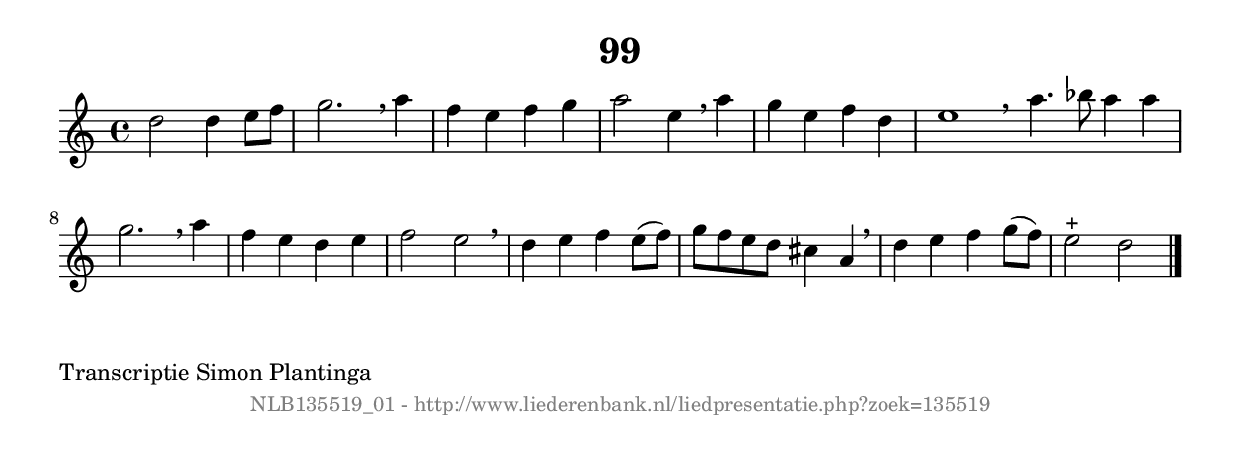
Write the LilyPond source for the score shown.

%
% produced by wce2krn 1.64 (7 June 2014)
%
\version"2.16"
#(append! paper-alist '(("long" . (cons (* 210 mm) (* 2000 mm)))))
#(set-default-paper-size "long")
sb = {\breathe}
mBreak = {\breathe }
bBreak = {\breathe }
x = {\once\override NoteHead #'style = #'cross }
gl=\glissando
itime={\override Staff.TimeSignature #'stencil = ##f }
ficta = {\once\set suggestAccidentals = ##t}
fine = {\once\override Score.RehearsalMark #'self-alignment-X = #1 \mark \markup {\italic{Fine}}}
dc = {\once\override Score.RehearsalMark #'self-alignment-X = #1 \mark \markup {\italic{D.C.}}}
dcf = {\once\override Score.RehearsalMark #'self-alignment-X = #1 \mark \markup {\italic{D.C. al Fine}}}
dcc = {\once\override Score.RehearsalMark #'self-alignment-X = #1 \mark \markup {\italic{D.C. al Coda}}}
ds = {\once\override Score.RehearsalMark #'self-alignment-X = #1 \mark \markup {\italic{D.S.}}}
dsf = {\once\override Score.RehearsalMark #'self-alignment-X = #1 \mark \markup {\italic{D.S. al Fine}}}
dsc = {\once\override Score.RehearsalMark #'self-alignment-X = #1 \mark \markup {\italic{D.S. al Coda}}}
pv = {\set Score.repeatCommands = #'((volta "1"))}
sv = {\set Score.repeatCommands = #'((volta "2"))}
tv = {\set Score.repeatCommands = #'((volta "3"))}
qv = {\set Score.repeatCommands = #'((volta "4"))}
xv = {\set Score.repeatCommands = #'((volta #f))}
\header{ tagline = ""
title = "99"
}
\score {{
\key d \dorian
\relative g'
{
\set melismaBusyProperties = #'()
\time 4/4
\tempo 4=120
\override Score.MetronomeMark #'transparent = ##t
\override Score.RehearsalMark #'break-visibility = #(vector #t #t #f)
d'2 d4 e8 f8 | g2. \sb a4 | f4 e4 f4 g4 | a2 e4 \sb a4 | g4 e4 f4 d4 | e1 \bar ":|:" \bBreak
a4. bes8 a4 a4 | g2. \sb a4 | f4 e4 d4 e4 | f2 e2 | \mBreak \bar "|"
d4 e4 f4 e8( f8) | g8 f8 e8 d8 cis4 a4 \sb | d4 e4 f4 g8( f8) | e2^"+" d2 \bar "|."
 }}
 \midi { }
 \layout {
            indent = 0.0\cm
}
}
\markup { \wordwrap-string #" 
Transcriptie Simon Plantinga
"}
\markup { \vspace #0 } \markup { \with-color #grey \fill-line { \center-column { \smaller "NLB135519_01 - http://www.liederenbank.nl/liedpresentatie.php?zoek=135519" } } }
